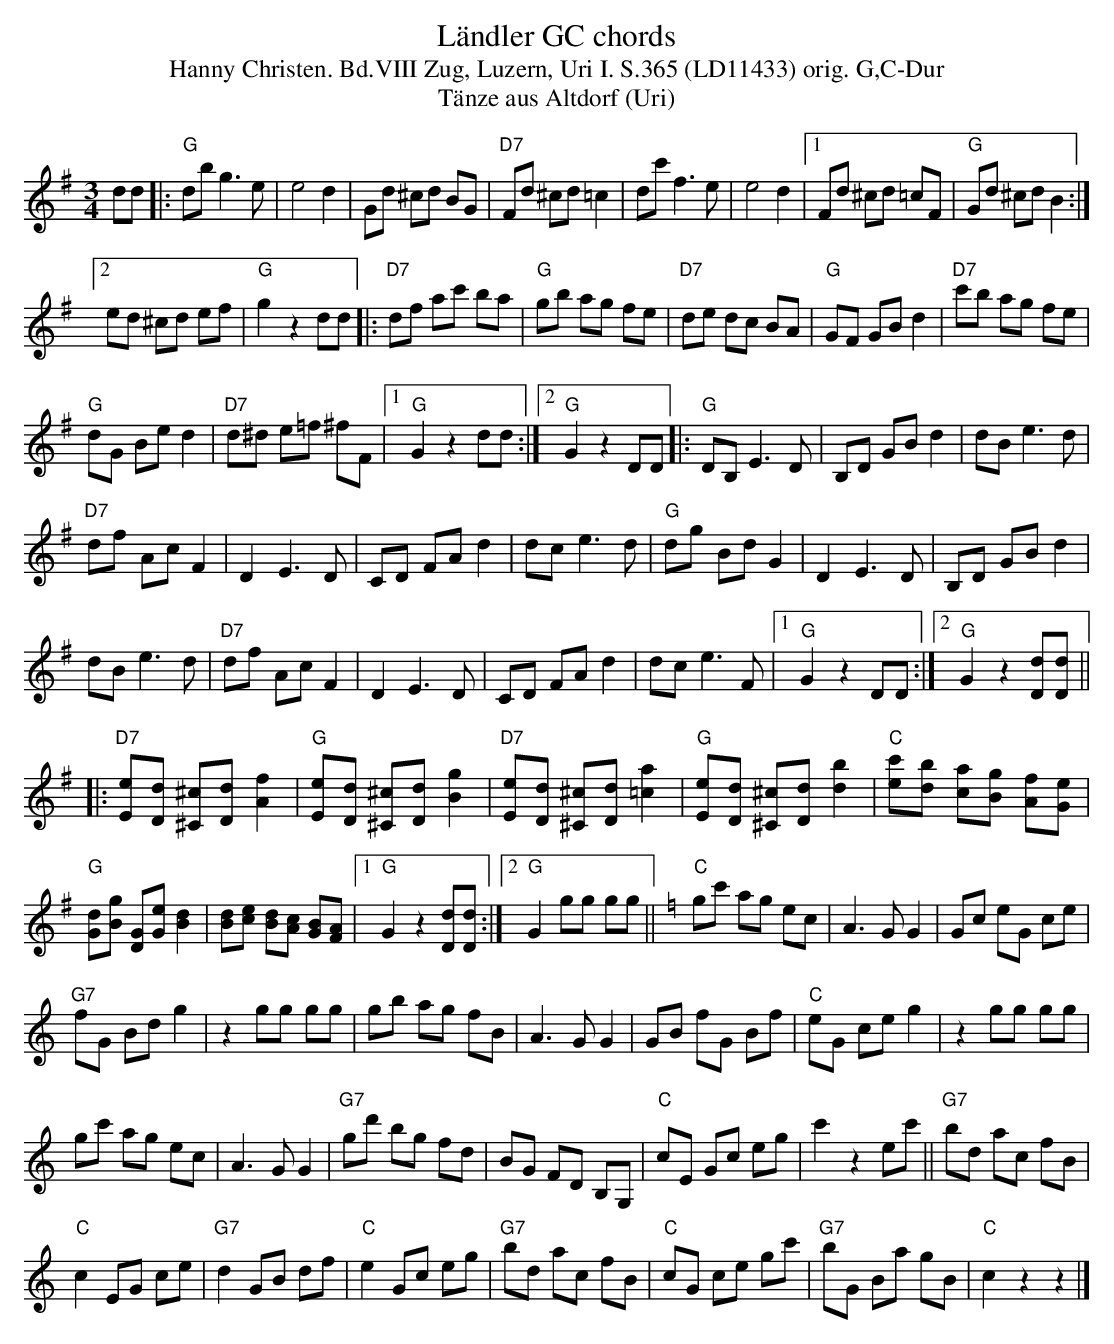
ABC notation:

X:1
T: L\"andler GC chords
T:Hanny Christen. Bd.VIII Zug, Luzern, Uri I. S.365 (LD11433) orig. G,C-Dur
T: T\"anze aus Altdorf (Uri)
M:3/4
L:1/8
K:G %%MIDI gchordon
dd |: "G"db g3e | e4d2 | Gd ^cd BG | "D7"Fd ^cd =c2 | dc' f3e | e4d2 |1 Fd ^cd =cF | "G"Gd ^cd B2 :|2
ed ^cd ef | "G"g2z2dd |: "D7"df ac' ba | "G"gb ag fe | "D7"de dc BA | "G"GF GB d2 | "D7"c'b ag fe |
"G"dG Be d2 | "D7"d^d e=f ^fF |1 "G"G2z2dd :|2 "G"G2z2DD |: "G"DB, E3D | B,D GB d2 | dB e3d |
"D7"df Ac F2 | D2E3D | CD FA d2 | dc e3d | "G"dg Bd G2 | D2E3D | B,D GB d2 |
dB e3d | "D7"df Ac F2 | D2E3D | CD FA d2 | dc e3F |1 "G"G2z2DD :|2 "G"G2z2 [Dd][Dd] ||
|: "D7"[Ee][Dd] [^C^c][Dd] [A2f2] | "G"[Ee][Dd] [^C^c][Dd] [B2g2] | "D7"[Ee][Dd] [^C^c][Dd] [=c2a2] |"G" [Ee][Dd] [^C^c][Dd] [d2b2] | "C"[ec'][db] [ca][Bg] [Af][Ge] |
"G"[Gd][Bg] [DG][Ge] [B2d2] | [Bd][ce] [Bd][Ac] [GB][FA] |1 "G"G2z2[Dd][Dd] :|2 "G"G2 gg gg || [K:C] "C"gc' ag ec | A3GG2 | Gc eG ce |
"G7"fG Bd g2 | z2 gg gg | gb ag fB | A3GG2 | GB fG Bf | "C"eG ce g2 | z2 gg gg |
gc' ag ec | A3GG2 | "G7"gd' bg fd | BG FD B,G, |"C"cE Gc eg | c'2z2 ec' || "G7"bd ac fB |
"C"c2 EG ce | "G7"d2 GB df | "C"e2 Gc eg | "G7"bd ac fB | "C"cG ce gc' | "G7"bG Ba gB | "C"c2z2z2 |]
